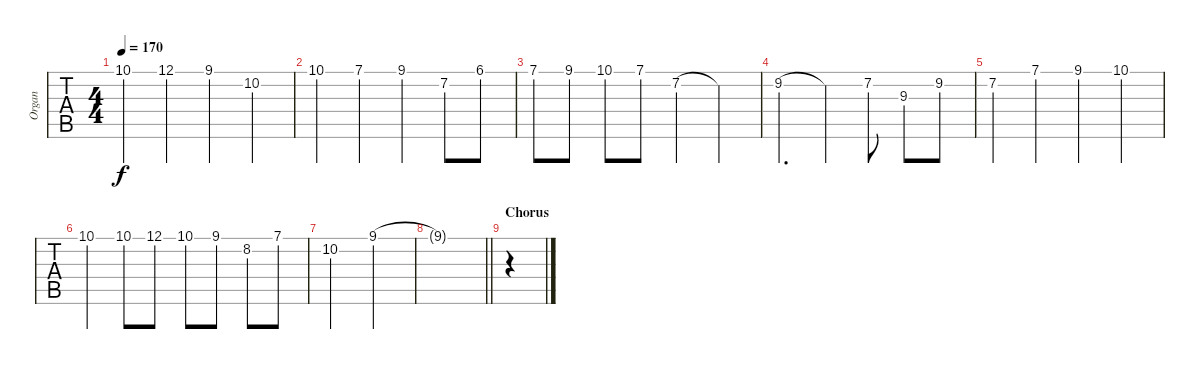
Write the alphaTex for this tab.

\track ("Organ" "Organ") {instrument harmonica}
\staff {tabs}
\tuning (E4 B3 G3 D3 A2 E2) {hide}
\ts (4 4)
\tempo 170
\clef g2
\ks c
10.1.4{dy f} 12.1.4 9.1.4 10.2.4 |
10.1.4 7.1.4 9.1.4 7.2.8 6.1.8 |
7.1.8 9.1.8 10.1.8 7.1.8 7.2.4 7.2{t}.4 |
9.2.4{d} 9.2{t}.4 7.2.8 9.3.8 9.2.8 |
7.2.4 7.1.4 9.1.4 10.1.4 |
10.1.4 10.1.8 12.1.8 10.1.8 9.1.8 8.2.8 7.1.8 |
10.2.2 9.1.2 |
\barLineRight lightlight
9.1{t}.1 |
\section ("" "Chorus")
